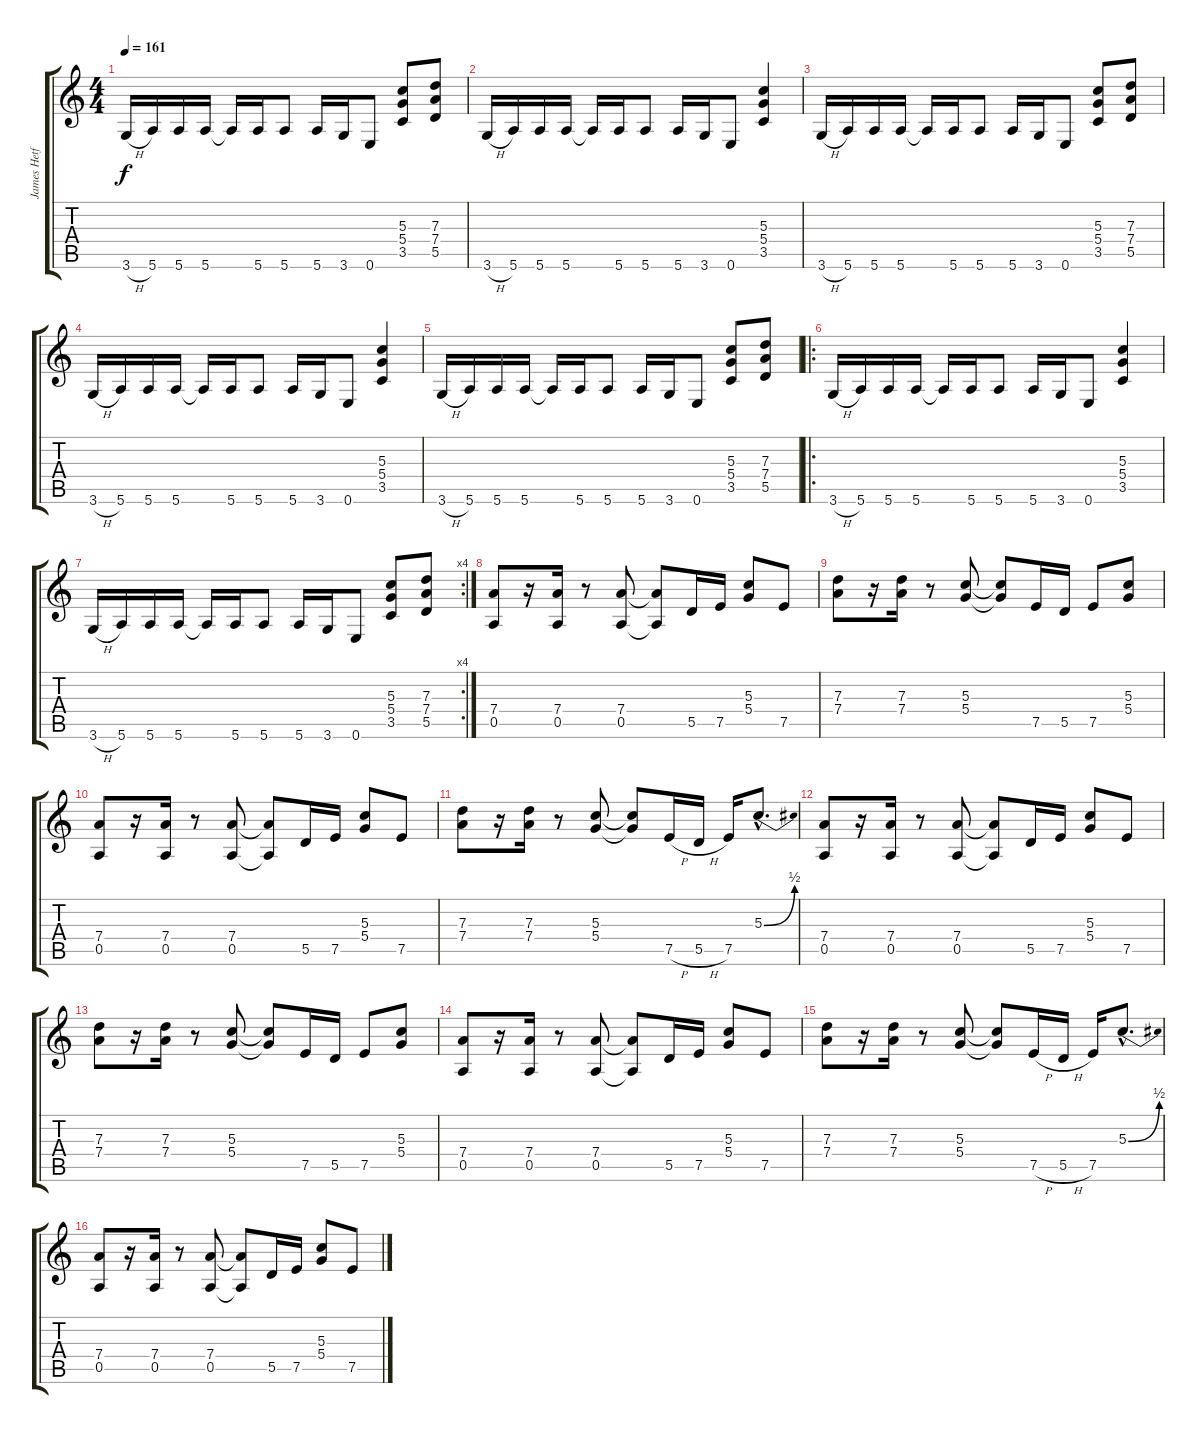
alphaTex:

\track ("James Hetfield (Ov. Gtr)" "James Hetf") {instrument overdrivenguitar}
\staff {score tabs}
\tuning (E4 B3 G3 D3 A2 E2) {hide}
\ts (4 4)
\tempo 161
\clef g2
\ks c
3.6{h}.16{dy f} 5.6.16 5.6.16 5.6.16 5.6{t}.16 5.6.16 5.6.8 5.6.16 3.6.16 0.6.8 (5.3 5.4 3.5).8 (7.3 7.4 5.5).8 |
3.6{h}.16 5.6.16 5.6.16 5.6.16 5.6{t}.16 5.6.16 5.6.8 5.6.16 3.6.16 0.6.8 (5.3 5.4 3.5).4 |
3.6{h}.16 5.6.16 5.6.16 5.6.16 5.6{t}.16 5.6.16 5.6.8 5.6.16 3.6.16 0.6.8 (5.3 5.4 3.5).8 (7.3 7.4 5.5).8 |
3.6{h}.16 5.6.16 5.6.16 5.6.16 5.6{t}.16 5.6.16 5.6.8 5.6.16 3.6.16 0.6.8 (5.3 5.4 3.5).4 |
3.6{h}.16 5.6.16 5.6.16 5.6.16 5.6{t}.16 5.6.16 5.6.8 5.6.16 3.6.16 0.6.8 (5.3 5.4 3.5).8 (7.3 7.4 5.5).8 |
\ro
3.6{h}.16 5.6.16 5.6.16 5.6.16 5.6{t}.16 5.6.16 5.6.8 5.6.16 3.6.16 0.6.8 (5.3 5.4 3.5).4 |
\rc 4
3.6{h}.16 5.6.16 5.6.16 5.6.16 5.6{t}.16 5.6.16 5.6.8 5.6.16 3.6.16 0.6.8 (5.3 5.4 3.5).8 (7.3 7.4 5.5).8 |
(7.4 0.5).8 r.16 (7.4 0.5).16 r.8 (7.4 0.5).8 (7.4{t} 0.5{t}).8 5.5.16 7.5.16 (5.3 5.4).8 7.5.8 |
(7.3 7.4).8 r.16 (7.3 7.4).16 r.8 (5.3 5.4).8 (5.3{t} 5.4{t}).8 7.5.16 5.5.16 7.5.8 (5.3 5.4).8 |
(7.4 0.5).8 r.16 (7.4 0.5).16 r.8 (7.4 0.5).8 (7.4{t} 0.5{t}).8 5.5.16 7.5.16 (5.3 5.4).8 7.5.8 |
(7.3 7.4).8 r.16 (7.3 7.4).16 r.8 (5.3 5.4).8 (5.3{t} 5.4{t}).8 7.5{h}.16 5.5{h}.16 7.5.16 5.3{be (bend 0 0 60 2) hac}.8{d} |
(7.4 0.5).8 r.16 (7.4 0.5).16 r.8 (7.4 0.5).8 (7.4{t} 0.5{t}).8 5.5.16 7.5.16 (5.3 5.4).8 7.5.8 |
(7.3 7.4).8 r.16 (7.3 7.4).16 r.8 (5.3 5.4).8 (5.3{t} 5.4{t}).8 7.5.16 5.5.16 7.5.8 (5.3 5.4).8 |
(7.4 0.5).8 r.16 (7.4 0.5).16 r.8 (7.4 0.5).8 (7.4{t} 0.5{t}).8 5.5.16 7.5.16 (5.3 5.4).8 7.5.8 |
(7.3 7.4).8 r.16 (7.3 7.4).16 r.8 (5.3 5.4).8 (5.3{t} 5.4{t}).8 7.5{h}.16 5.5{h}.16 7.5.16 5.3{be (bend 0 0 60 2) hac}.8{d} |
(7.4 0.5).8 r.16 (7.4 0.5).16 r.8 (7.4 0.5).8 (7.4{t} 0.5{t}).8 5.5.16 7.5.16 (5.3 5.4).8 7.5.8
